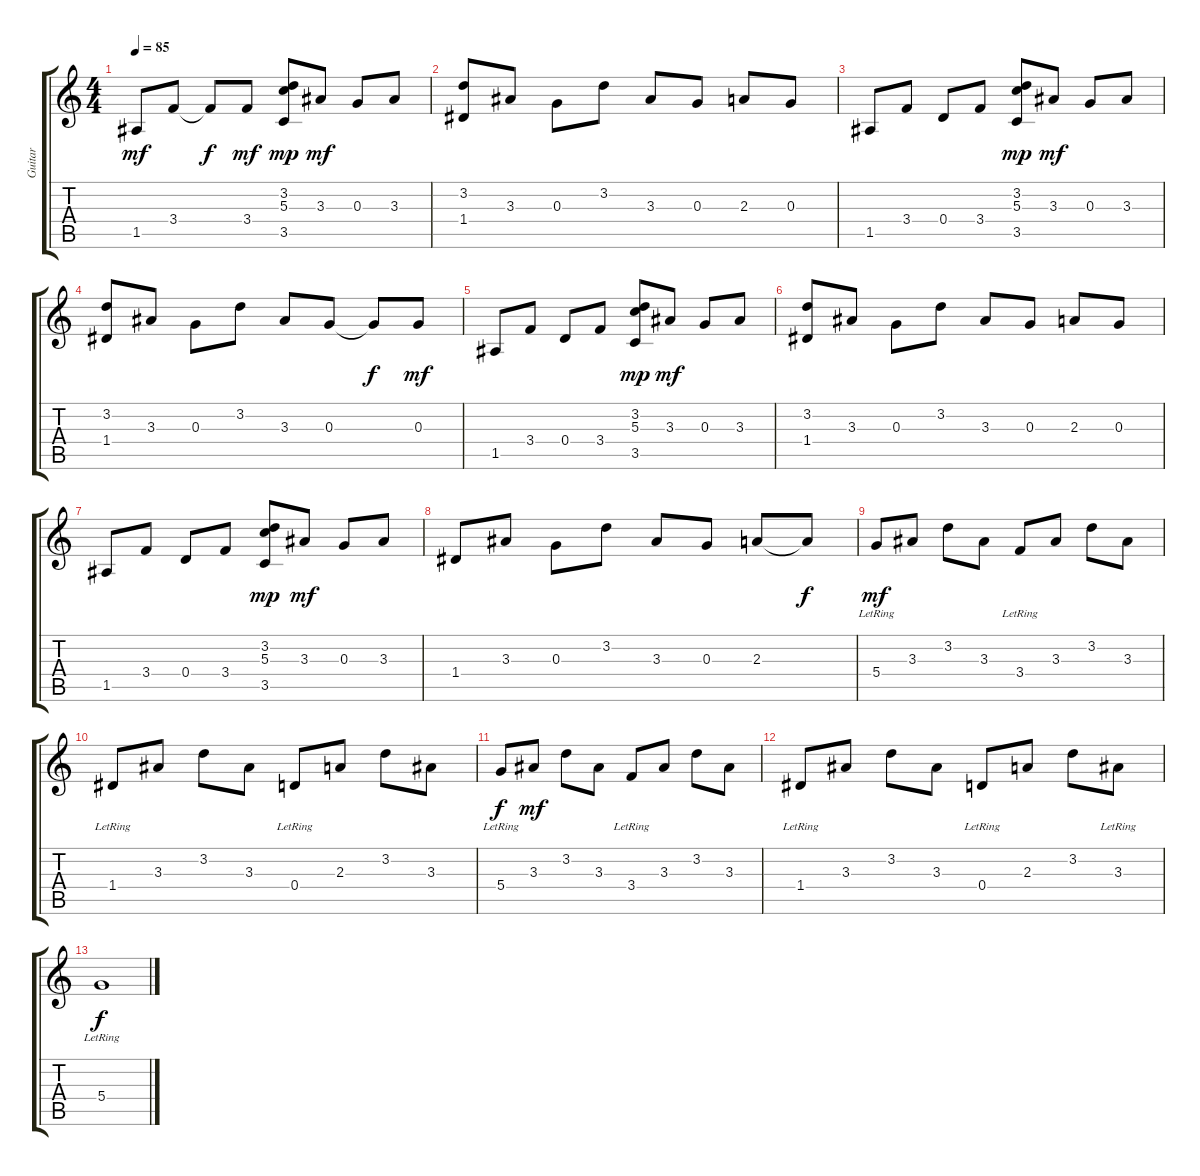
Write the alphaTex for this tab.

\track ("Guitar" "Guitar") {instrument acousticguitarnylon}
\staff {score tabs}
\tuning (E4 B3 G3 D3 A2 E2) {hide}
\ts (4 4)
\tempo 85
\clef g2
\ks c
1.5.8{dy mf} 3.4.8 3.4{t}.8{dy f} 3.4.8{dy mf} (3.2 5.3 3.5).8{dy mp} 3.3.8{dy mf} 0.3.8 3.3.8 |
(3.2 1.4).8 3.3.8 0.3.8 3.2.8 3.3.8 0.3.8 2.3.8 0.3.8 |
1.5.8 3.4.8 0.4.8 3.4.8 (3.2 5.3 3.5).8{dy mp} 3.3.8{dy mf} 0.3.8 3.3.8 |
(3.2 1.4).8 3.3.8 0.3.8 3.2.8 3.3.8 0.3.8 0.3{t}.8{dy f} 0.3.8{dy mf} |
1.5.8 3.4.8 0.4.8 3.4.8 (3.2 5.3 3.5).8{dy mp} 3.3.8{dy mf} 0.3.8 3.3.8 |
(3.2 1.4).8 3.3.8 0.3.8 3.2.8 3.3.8 0.3.8 2.3.8 0.3.8 |
1.5.8 3.4.8 0.4.8 3.4.8 (3.2 5.3 3.5).8{dy mp} 3.3.8{dy mf} 0.3.8 3.3.8 |
1.4.8 3.3.8 0.3.8 3.2.8 3.3.8 0.3.8 2.3.8 2.3{t}.8{dy f} |
5.4{lr}.8{dy mf} 3.3.8 3.2.8 3.3.8 3.4{lr}.8 3.3.8 3.2.8 3.3.8 |
1.4{lr}.8 3.3.8 3.2.8 3.3.8 0.4{lr}.8 2.3.8 3.2.8 3.3.8 |
5.4{lr}.8{dy f} 3.3.8{dy mf} 3.2.8 3.3.8 3.4{lr}.8 3.3.8 3.2.8 3.3.8 |
1.4{lr}.8 3.3.8 3.2.8 3.3.8 0.4{lr}.8 2.3.8 3.2.8 3.3{lr}.8 |
5.4{lr}.1{dy f}
